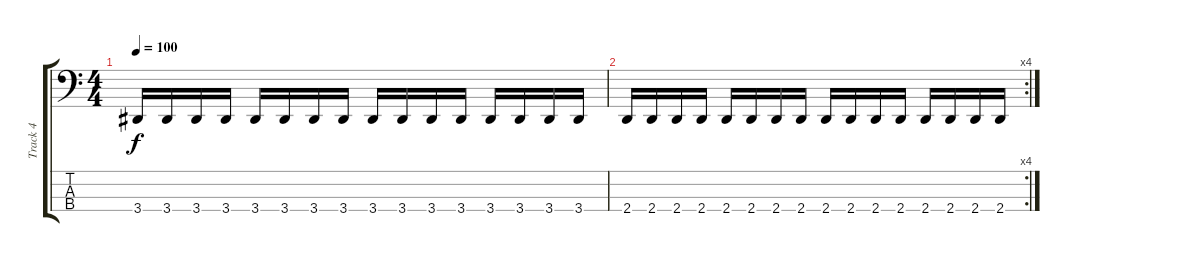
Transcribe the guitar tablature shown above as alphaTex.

\track ("Track 4" "Track 4") {solo instrument electricbassfinger}
\staff {score tabs}
\tuning (Eb2 Bb1 F1 C1) {hide}
\ts (4 4)
\tempo 100
\clef f4
\ks c
3.4.16{dy f} 3.4.16 3.4.16 3.4.16 3.4.16 3.4.16 3.4.16 3.4.16 3.4.16 3.4.16 3.4.16 3.4.16 3.4.16 3.4.16 3.4.16 3.4.16 |
\rc 4
2.4.16 2.4.16 2.4.16 2.4.16 2.4.16 2.4.16 2.4.16 2.4.16 2.4.16 2.4.16 2.4.16 2.4.16 2.4.16 2.4.16 2.4.16 2.4.16
